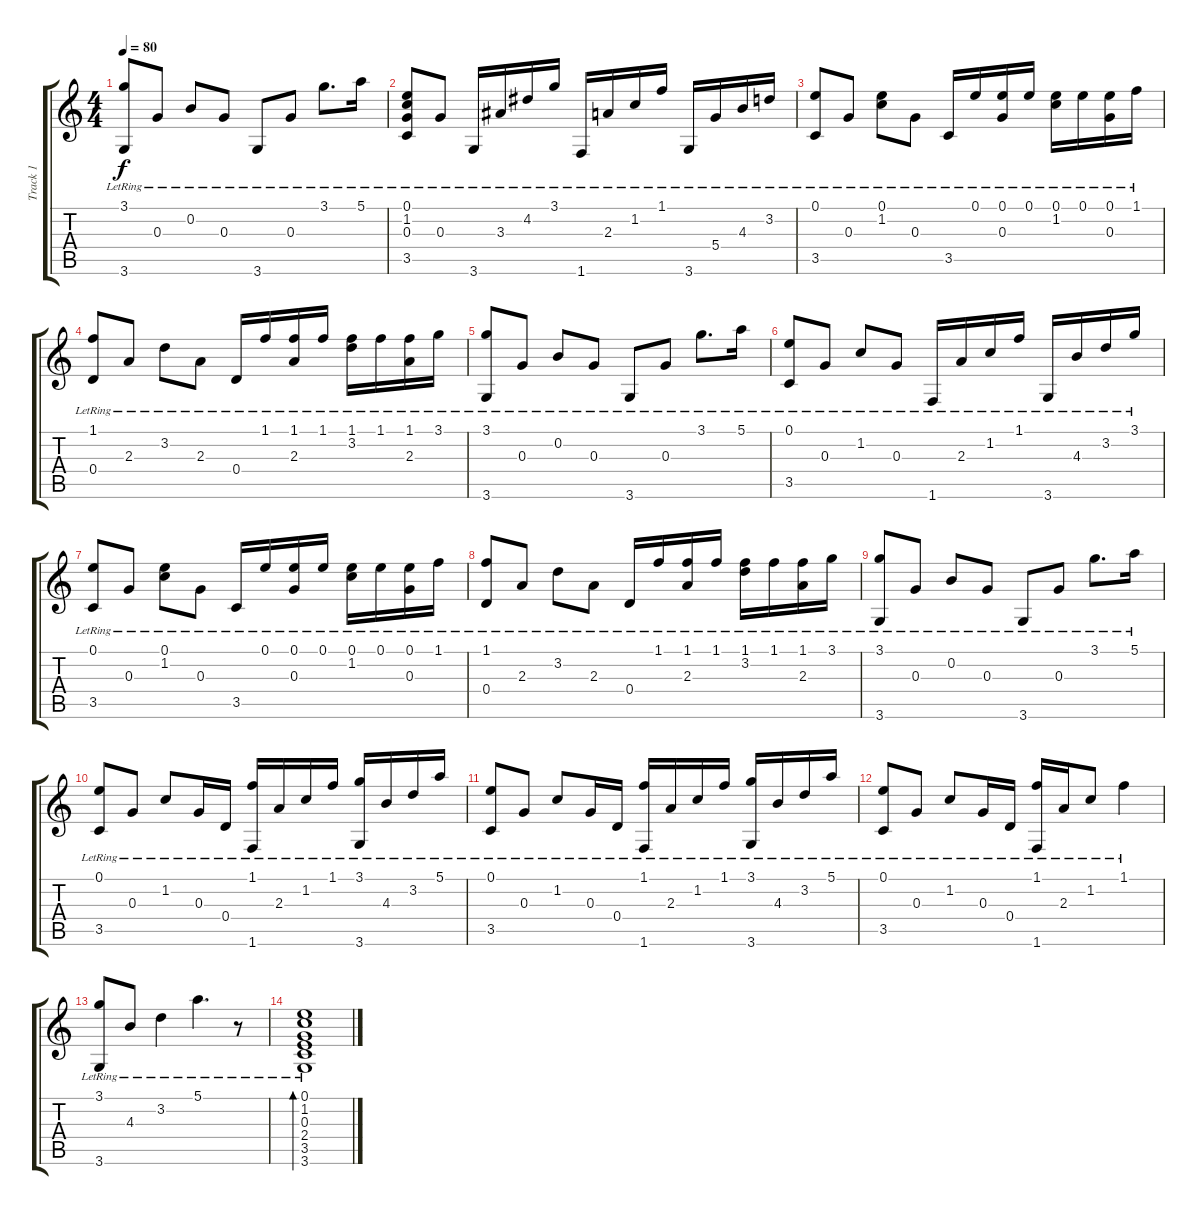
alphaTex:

\track ("Track 1" "Track 1") {instrument acousticguitarsteel}
\staff {score tabs}
\tuning (E4 B3 G3 D3 A2 E2) {hide}
\ts (4 4)
\tempo 80
\clef g2
\ks c
(3.1{lr} 3.6{lr}).8{dy f} 0.3{lr}.8 0.2{lr}.8 0.3{lr}.8 3.6{lr}.8 0.3{lr}.8 3.1{lr}.8{d} 5.1{lr}.16 |
(0.1{lr} 1.2{lr} 0.3{lr} 3.5{lr}).8 0.3{lr}.8 3.6{lr}.16 3.3{lr}.16 4.2{lr}.16 3.1{lr}.16 1.6{lr}.16 2.3{lr}.16 1.2{lr}.16 1.1{lr}.16 3.6{lr}.16 5.4{lr}.16 4.3{lr}.16 3.2{lr}.16 |
(0.1{lr} 3.5{lr}).8 0.3{lr}.8 (0.1{lr} 1.2{lr}).8 0.3{lr}.8 3.5{lr}.16 0.1{lr}.16 (0.1{lr} 0.3{lr}).16 0.1{lr}.16 (0.1{lr} 1.2{lr}).16 0.1{lr}.16 (0.1{lr} 0.3{lr}).16 1.1{lr}.16 |
(1.1{lr} 0.4{lr}).8 2.3{lr}.8 3.2{lr}.8 2.3{lr}.8 0.4{lr}.16 1.1{lr}.16 (1.1{lr} 2.3{lr}).16 1.1{lr}.16 (1.1{lr} 3.2{lr}).16 1.1{lr}.16 (1.1{lr} 2.3{lr}).16 3.1{lr}.16 |
(3.1{lr} 3.6{lr}).8 0.3{lr}.8 0.2{lr}.8 0.3{lr}.8 3.6{lr}.8 0.3{lr}.8 3.1{lr}.8{d} 5.1{lr}.16 |
(0.1{lr} 3.5{lr}).8 0.3{lr}.8 1.2{lr}.8 0.3{lr}.8 1.6{lr}.16 2.3{lr}.16 1.2{lr}.16 1.1{lr}.16 3.6{lr}.16 4.3{lr}.16 3.2{lr}.16 3.1{lr}.16 |
(0.1{lr} 3.5{lr}).8 0.3{lr}.8 (0.1{lr} 1.2{lr}).8 0.3{lr}.8 3.5{lr}.16 0.1{lr}.16 (0.1{lr} 0.3{lr}).16 0.1{lr}.16 (0.1{lr} 1.2{lr}).16 0.1{lr}.16 (0.1{lr} 0.3{lr}).16 1.1{lr}.16 |
(1.1{lr} 0.4{lr}).8 2.3{lr}.8 3.2{lr}.8 2.3{lr}.8 0.4{lr}.16 1.1{lr}.16 (1.1{lr} 2.3{lr}).16 1.1{lr}.16 (1.1{lr} 3.2{lr}).16 1.1{lr}.16 (1.1{lr} 2.3{lr}).16 3.1{lr}.16 |
(3.1{lr} 3.6{lr}).8 0.3{lr}.8 0.2{lr}.8 0.3{lr}.8 3.6{lr}.8 0.3{lr}.8 3.1{lr}.8{d} 5.1{lr}.16 |
(0.1{lr} 3.5{lr}).8 0.3{lr}.8 1.2{lr}.8 0.3{lr}.16 0.4{lr}.16 (1.1{lr} 1.6{lr}).16 2.3{lr}.16 1.2{lr}.16 1.1{lr}.16 (3.1{lr} 3.6{lr}).16 4.3{lr}.16 3.2{lr}.16 5.1{lr}.16 |
(0.1{lr} 3.5{lr}).8 0.3{lr}.8 1.2{lr}.8 0.3{lr}.16 0.4{lr}.16 (1.1{lr} 1.6{lr}).16 2.3{lr}.16 1.2{lr}.16 1.1{lr}.16 (3.1{lr} 3.6{lr}).16 4.3{lr}.16 3.2{lr}.16 5.1{lr}.16 |
(0.1{lr} 3.5{lr}).8 0.3{lr}.8 1.2{lr}.8 0.3{lr}.16 0.4{lr}.16 (1.1{lr} 1.6{lr}).16 2.3{lr}.16 1.2{lr}.8 1.1{lr}.4 |
(3.1{lr} 3.6{lr}).8 4.3{lr}.8 3.2{lr}.4 5.1{lr}.4{d} r.8 |
(0.1{lr} 1.2{lr} 0.3{lr} 2.4{lr} 3.5{lr} 3.6{lr}).1{bd 480}
